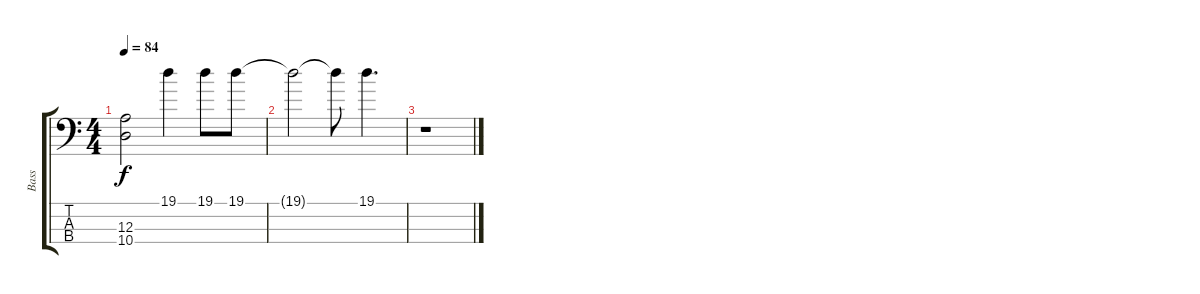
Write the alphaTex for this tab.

\track ("Bass" "Bass") {instrument electricbassfinger}
\staff {score tabs}
\tuning (G2 D2 A1 E1) {hide}
\ts (4 4)
\tempo 84
\clef f4
\ks c
(12.3{t} 10.4{t}).2{dy f} 19.1.4 19.1.8 19.1.8 |
19.1{t}.2 19.1{t}.8 19.1.4{d} |
r.1
